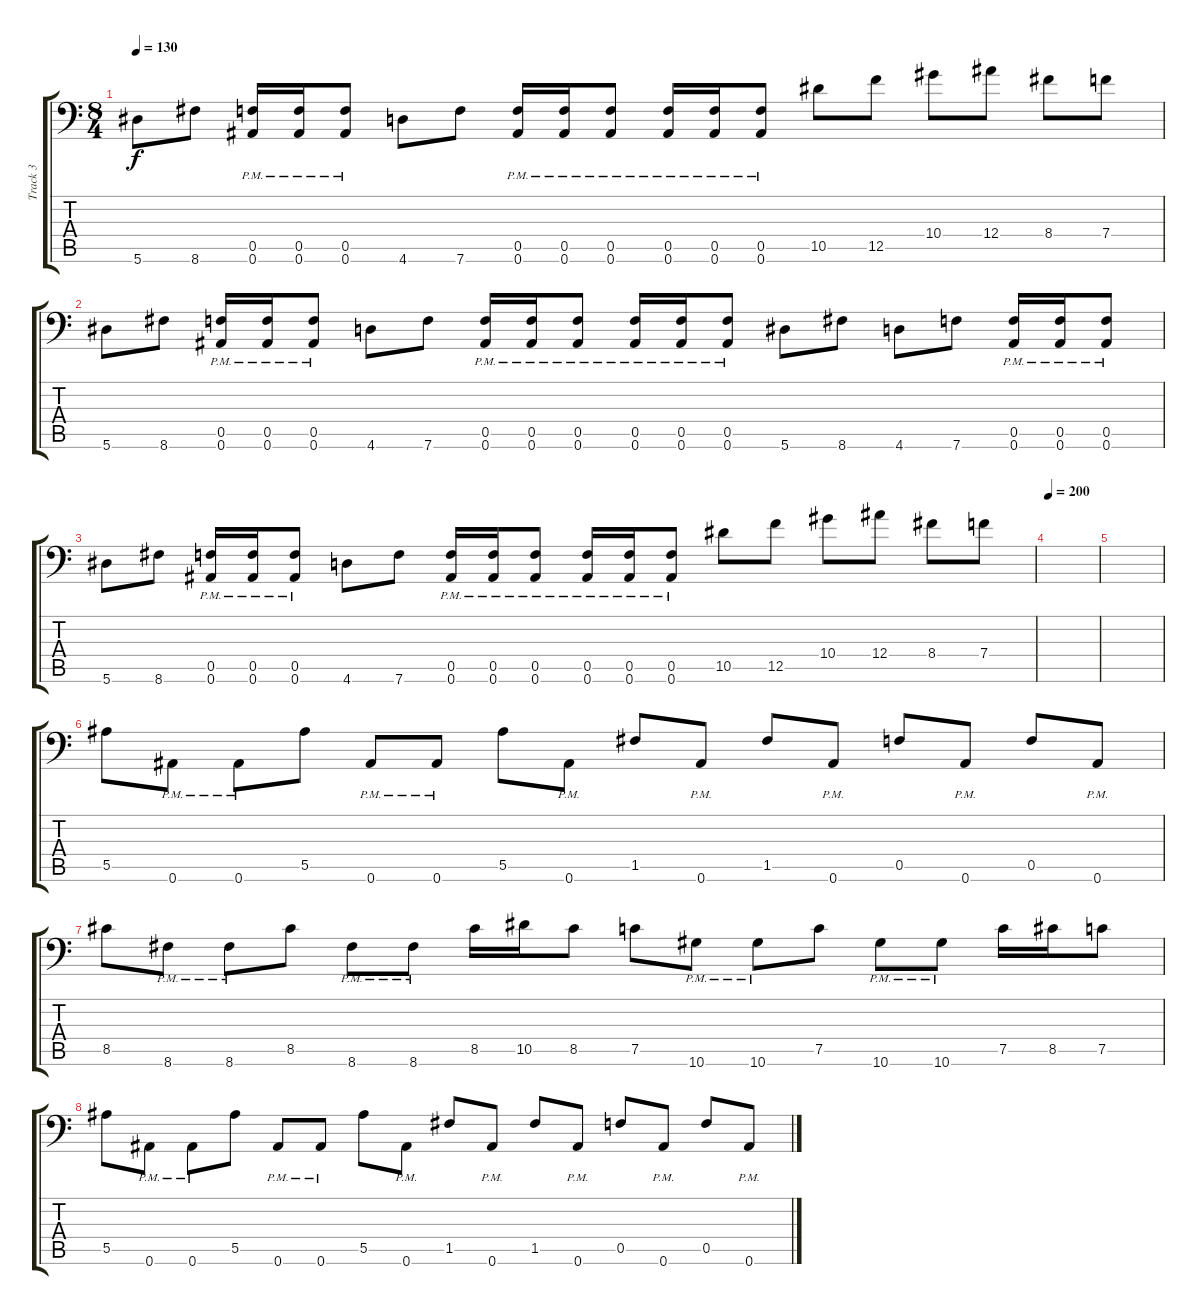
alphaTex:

\track ("Track 3" "Track 3") {instrument overdrivenguitar}
\staff {score tabs}
\tuning (C4 G3 Eb3 Bb2 F2 Bb1) {hide}
\ts (8 4)
\tempo 130
\clef f4
\ks c
5.6.8{dy f} 8.6.8 (0.5{pm} 0.6{pm}).16 (0.5{pm} 0.6{pm}).16 (0.5{pm} 0.6{pm}).8 4.6.8 7.6.8 (0.5{pm} 0.6{pm}).16 (0.5{pm} 0.6{pm}).16 (0.5{pm} 0.6{pm}).8 (0.5{pm} 0.6{pm}).16 (0.5{pm} 0.6{pm}).16 (0.5{pm} 0.6{pm}).8 10.5.8 12.5.8 10.4.8 12.4.8 8.4.8 7.4.8 |
5.6.8 8.6.8 (0.5{pm} 0.6{pm}).16 (0.5{pm} 0.6{pm}).16 (0.5{pm} 0.6{pm}).8 4.6.8 7.6.8 (0.5{pm} 0.6{pm}).16 (0.5{pm} 0.6{pm}).16 (0.5{pm} 0.6{pm}).8 (0.5{pm} 0.6{pm}).16 (0.5{pm} 0.6{pm}).16 (0.5{pm} 0.6{pm}).8 5.6.8 8.6.8 4.6.8 7.6.8 (0.5{pm} 0.6{pm}).16 (0.5{pm} 0.6{pm}).16 (0.5{pm} 0.6{pm}).8 |
5.6.8 8.6.8 (0.5{pm} 0.6{pm}).16 (0.5{pm} 0.6{pm}).16 (0.5{pm} 0.6{pm}).8 4.6.8 7.6.8 (0.5{pm} 0.6{pm}).16 (0.5{pm} 0.6{pm}).16 (0.5{pm} 0.6{pm}).8 (0.5{pm} 0.6{pm}).16 (0.5{pm} 0.6{pm}).16 (0.5{pm} 0.6{pm}).8 10.5.8 12.5.8 10.4.8 12.4.8 8.4.8 7.4.8 |
\tempo 200
|
|
5.5.8 0.6{pm}.8 0.6{pm}.8 5.5.8 0.6{pm}.8 0.6{pm}.8 5.5.8 0.6{pm}.8 1.5.8 0.6{pm}.8 1.5.8 0.6{pm}.8 0.5.8 0.6{pm}.8 0.5.8 0.6{pm}.8 |
8.5.8 8.6{pm}.8 8.6{pm}.8 8.5.8 8.6{pm}.8 8.6{pm}.8 8.5.16 10.5.16 8.5.8 7.5.8 10.6{pm}.8 10.6{pm}.8 7.5.8 10.6{pm}.8 10.6{pm}.8 7.5.16 8.5.16 7.5.8 |
5.5.8 0.6{pm}.8 0.6{pm}.8 5.5.8 0.6{pm}.8 0.6{pm}.8 5.5.8 0.6{pm}.8 1.5.8 0.6{pm}.8 1.5.8 0.6{pm}.8 0.5.8 0.6{pm}.8 0.5.8 0.6{pm}.8
